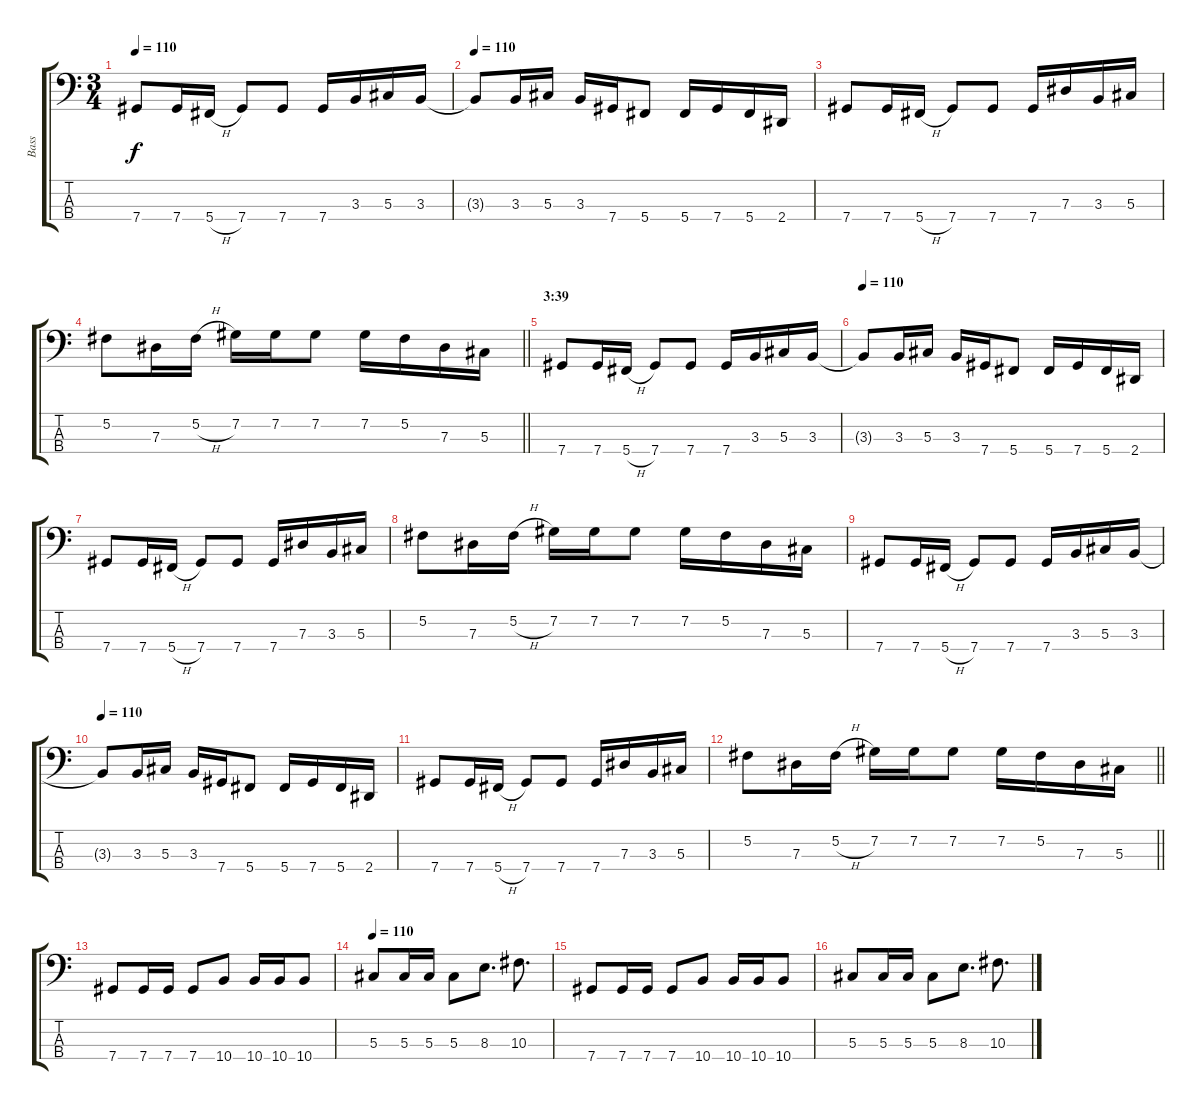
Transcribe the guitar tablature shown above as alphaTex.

\track ("Bass " "Bass ") {instrument electricbassfinger}
\staff {score tabs}
\tuning (Gb2 Db2 Ab1 Db1) {hide}
\ts (3 4)
\tempo 110
\clef f4
\ks c
7.4.8{dy f} 7.4.16 5.4{h}.16 7.4.8 7.4.8 7.4.16 3.3.16 5.3.16 3.3.16 |
\tempo 110
3.3{t}.8 3.3.16 5.3.16 3.3.16 7.4.16 5.4.8 5.4.16 7.4.16 5.4.16 2.4.16 |
7.4.8 7.4.16 5.4{h}.16 7.4.8 7.4.8 7.4.16 7.3.16 3.3.16 5.3.16 |
\barLineRight lightlight
5.2.8 7.3.16 5.2{h}.16 7.2.16 7.2.16 7.2.8 7.2.16 5.2.16 7.3.16 5.3.16 |
\section ("" "3:39")
7.4.8 7.4.16 5.4{h}.16 7.4.8 7.4.8 7.4.16 3.3.16 5.3.16 3.3.16 |
\tempo 110
3.3{t}.8 3.3.16 5.3.16 3.3.16 7.4.16 5.4.8 5.4.16 7.4.16 5.4.16 2.4.16 |
7.4.8 7.4.16 5.4{h}.16 7.4.8 7.4.8 7.4.16 7.3.16 3.3.16 5.3.16 |
5.2.8 7.3.16 5.2{h}.16 7.2.16 7.2.16 7.2.8 7.2.16 5.2.16 7.3.16 5.3.16 |
7.4.8 7.4.16 5.4{h}.16 7.4.8 7.4.8 7.4.16 3.3.16 5.3.16 3.3.16 |
\tempo 110
3.3{t}.8 3.3.16 5.3.16 3.3.16 7.4.16 5.4.8 5.4.16 7.4.16 5.4.16 2.4.16 |
7.4.8 7.4.16 5.4{h}.16 7.4.8 7.4.8 7.4.16 7.3.16 3.3.16 5.3.16 |
\barLineRight lightlight
5.2.8 7.3.16 5.2{h}.16 7.2.16 7.2.16 7.2.8 7.2.16 5.2.16 7.3.16 5.3.16 |
7.4.8 7.4.16 7.4.16 7.4.8 10.4.8 10.4.16 10.4.16 10.4.8 |
\tempo 110
5.3.8 5.3.16 5.3.16 5.3.8 8.3.8{d} 10.3.8{d} |
7.4.8 7.4.16 7.4.16 7.4.8 10.4.8 10.4.16 10.4.16 10.4.8 |
5.3.8 5.3.16 5.3.16 5.3.8 8.3.8{d} 10.3.8{d}
